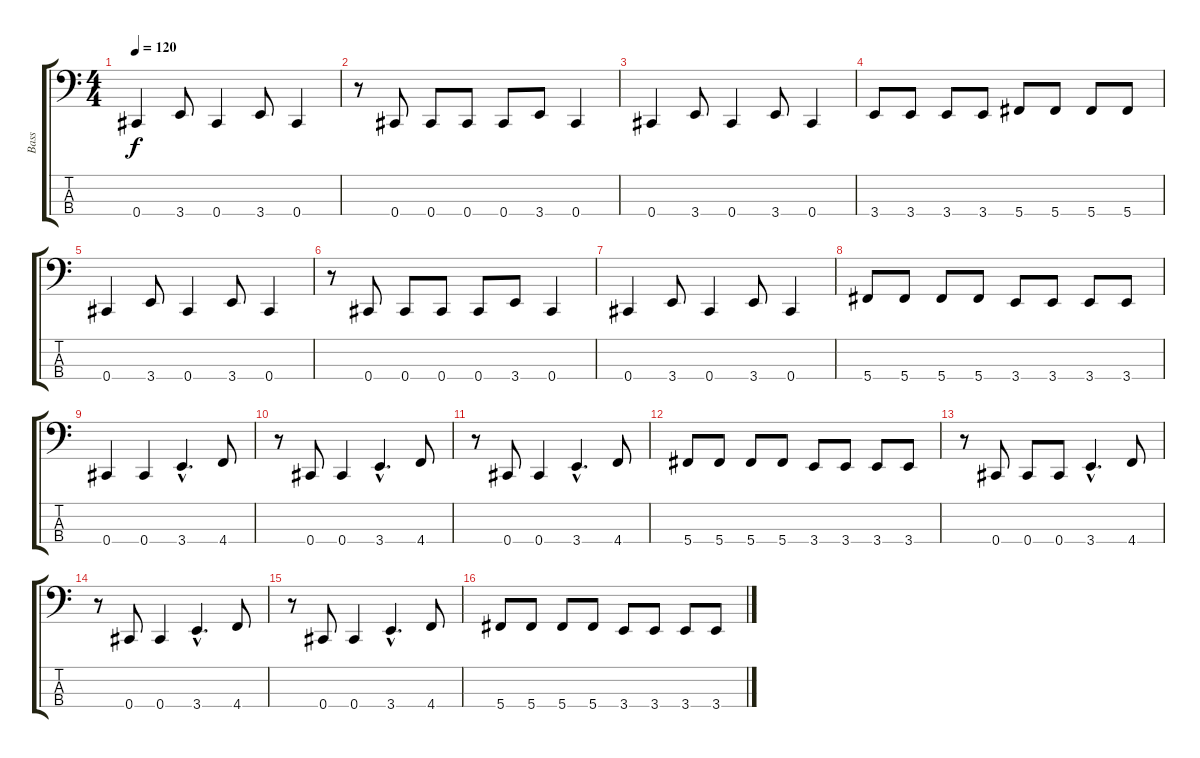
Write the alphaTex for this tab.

\track ("Bass" "Bass") {instrument electricbasspick}
\staff {score tabs}
\tuning (Gb2 Db2 Ab1 Db1) {hide}
\ts (4 4)
\tempo 120
\clef f4
\ks c
0.4.4{dy f} 3.4.8 0.4.4 3.4.8 0.4.4 |
r.8 0.4.8 0.4.8 0.4.8 0.4.8 3.4.8 0.4.4 |
0.4.4 3.4.8 0.4.4 3.4.8 0.4.4 |
3.4.8 3.4.8 3.4.8 3.4.8 5.4.8 5.4.8 5.4.8 5.4.8 |
0.4.4 3.4.8 0.4.4 3.4.8 0.4.4 |
r.8 0.4.8 0.4.8 0.4.8 0.4.8 3.4.8 0.4.4 |
0.4.4 3.4.8 0.4.4 3.4.8 0.4.4 |
5.4.8 5.4.8 5.4.8 5.4.8 3.4.8 3.4.8 3.4.8 3.4.8 |
0.4.4 0.4.4 3.4{hac}.4{d} 4.4.8 |
r.8 0.4.8 0.4.4 3.4{hac}.4{d} 4.4.8 |
r.8 0.4.8 0.4.4 3.4{hac}.4{d} 4.4.8 |
5.4.8 5.4.8 5.4.8 5.4.8 3.4.8 3.4.8 3.4.8 3.4.8 |
r.8 0.4.8 0.4.8 0.4.8 3.4{hac}.4{d} 4.4.8 |
r.8 0.4.8 0.4.4 3.4{hac}.4{d} 4.4.8 |
r.8 0.4.8 0.4.4 3.4{hac}.4{d} 4.4.8 |
5.4.8 5.4.8 5.4.8 5.4.8 3.4.8 3.4.8 3.4.8 3.4.8
